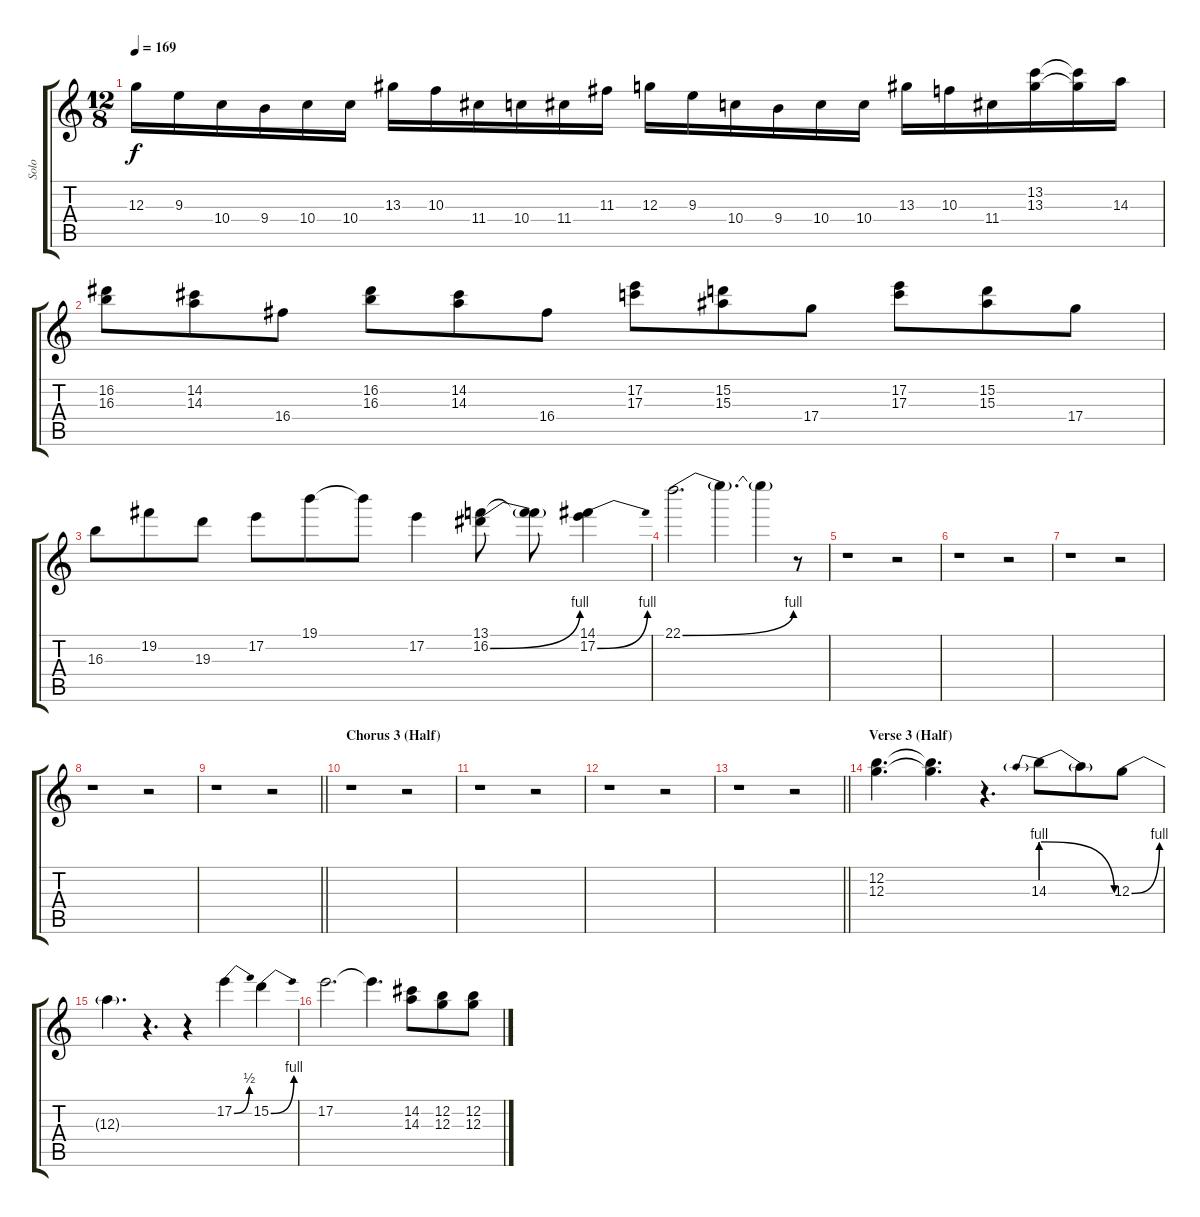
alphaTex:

\track ("Solo" "Solo") {instrument distortionguitar}
\staff {score tabs}
\tuning (E4 B3 G3 D3 A2 E2) {hide}
\ts (12 8)
\tempo 169
\clef g2
\ks c
12.3.16{dy f} 9.3.16 10.4.16 9.4.16 10.4.16 10.4.16 13.3.16 10.3.16 11.4.16 10.4.16 11.4.16 11.3.16 12.3.16 9.3.16 10.4.16 9.4.16 10.4.16 10.4.16 13.3.16 10.3.16 11.4.16 (13.2 13.3).16 (13.2{t} 13.3{t}).16 14.3.16 |
(16.2 16.3).8 (14.2 14.3).8 16.4.8 (16.2 16.3).8 (14.2 14.3).8 16.4.8 (17.2 17.3).8 (15.2 15.3).8 17.4.8 (17.2 17.3).8 (15.2 15.3).8 17.4.8 |
16.3.8 19.2.8 19.3.8 17.2.8 19.1.8 19.1{t}.8 17.2.4 (13.1 16.2{be (bend 0 0 60 4)}).8 (13.1{t} 16.2{t}).8 (14.1 17.2{be (bend 0 0 60 4)}).4 |
22.1{be (bend 0 0 60 4)}.2{d} 22.1{t}.4{d} 22.1{t}.4 r.8 |
r.1 r.2 |
r.1 r.2 |
r.1 r.2 |
r.1 r.2 |
\barLineRight lightlight
r.1 r.2 |
\section ("" "Chorus 3 (Half)")
r.1 r.2 |
r.1 r.2 |
r.1 r.2 |
\barLineRight lightlight
r.1 r.2 |
\section ("" "Verse 3 (Half)")
(12.2 12.3).4{d} (12.2{t} 12.3{t}).4{d} r.4{d} 14.3{be (prebendrelease 0 4 60 0)}.8 14.3{t}.8 12.3{be (bend 0 0 60 4)}.8 |
12.3{t}.4{d} r.4{d} r.4 17.2{be (bend 0 0 60 2)}.4 15.2{be (bend 0 0 60 4)}.4 |
17.2.2{d} 17.2{t}.4{d} (14.2 14.3).8 (12.2 12.3).8 (12.2 12.3).8
